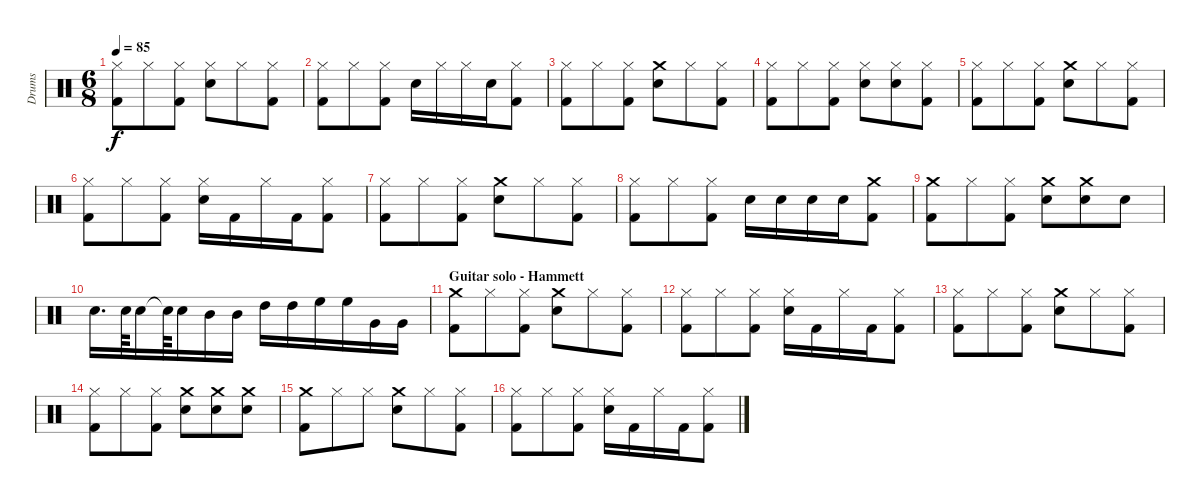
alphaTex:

\track ("Drums" "Drums") {instrument percussion}
\staff {score}
\articulation defaults
\ts (6 8)
\tempo 85
\clef neutral
\ks c
("Kick (hit) 2" "Hi-Hat (closed)").8{dy f} "Hi-Hat (closed)".8 ("Kick (hit) 2" "Hi-Hat (closed)").8 ("Snare (hit) 2" "Hi-Hat (closed)").8 "Hi-Hat (closed)".8 ("Kick (hit) 2" "Hi-Hat (closed)").8 |
("Hi-Hat (closed)" "Kick (hit) 2").8 "Hi-Hat (closed)".8 ("Kick (hit) 2" "Hi-Hat (closed)").8 "Snare (hit) 2".16 "Hi-Hat (closed)".16 "Hi-Hat (closed)".16 "Snare (hit) 2".16 ("Hi-Hat (closed)" "Kick (hit) 2").8 |
("Hi-Hat (closed)" "Kick (hit) 2").8 "Hi-Hat (closed)".8 ("Kick (hit) 2" "Hi-Hat (closed)").8 ("Crash medium (hit)" "Snare (hit) 2").8 "Hi-Hat (closed)".8 ("Kick (hit) 2" "Hi-Hat (closed)").8 |
("Hi-Hat (closed)" "Kick (hit) 2").8 "Hi-Hat (closed)".8 ("Kick (hit) 2" "Hi-Hat (closed)").8 ("Hi-Hat (closed)" "Snare (hit) 2").8 ("Hi-Hat (closed)" "Snare (hit) 2").8 ("Kick (hit) 2" "Hi-Hat (closed)").8 |
("Hi-Hat (closed)" "Kick (hit) 2").8 "Hi-Hat (closed)".8 ("Kick (hit) 2" "Hi-Hat (closed)").8 ("Crash medium (hit)" "Snare (hit) 2").8 "Hi-Hat (closed)".8 ("Kick (hit) 2" "Hi-Hat (closed)").8 |
("Hi-Hat (closed)" "Kick (hit) 2").8 "Hi-Hat (closed)".8 ("Kick (hit) 2" "Hi-Hat (closed)").8 ("Snare (hit) 2" "Hi-Hat (closed)").16 "Kick (hit) 2".16 "Hi-Hat (closed)".16 "Kick (hit) 2".16 ("Kick (hit) 2" "Hi-Hat (closed)").8 |
("Kick (hit) 2" "Hi-Hat (closed)").8 "Hi-Hat (closed)".8 ("Kick (hit) 2" "Hi-Hat (closed)").8 ("Crash medium (hit)" "Snare (hit) 2").8 "Hi-Hat (closed)".8 ("Hi-Hat (closed)" "Kick (hit) 2").8 |
("Kick (hit) 2" "Hi-Hat (closed)").8 "Hi-Hat (closed)".8 ("Kick (hit) 2" "Hi-Hat (closed)").8 "Snare (hit) 2".16 "Snare (hit) 2".16 "Snare (hit) 2".16 "Snare (hit) 2".16 ("Crash medium (hit)" "Kick (hit) 2").8 |
("Kick (hit) 2" "Crash medium (hit)").8 "Hi-Hat (closed)".8 ("Kick (hit) 2" "Hi-Hat (closed)").8 ("Crash medium (hit)" "Snare (hit) 2").8 ("Crash medium (hit)" "Snare (hit) 2").8 "Snare (hit) 2".8 |
"Snare (hit) 2".16{d} "Snare (hit) 2".64 "Snare (hit) 2".16 "Snare (hit)"{t}.64 "Snare (hit) 2".16 "Mid Tom (hit)".16 "Mid Tom (hit)".16 "High Tom (hit)".16 "High Tom (hit)".16 "High Floor Tom (hit)".16 "High Floor Tom (hit)".16 "Very Low Tom (hit)".16 "Very Low Tom (hit)".16 |
\section ("" "Guitar solo - Hammett")
("Kick (hit) 2" "Crash medium (hit)").8 "Hi-Hat (closed)".8 ("Kick (hit) 2" "Hi-Hat (closed)").8 ("Crash medium (hit)" "Snare (hit) 2").8 "Hi-Hat (closed)".8 ("Kick (hit) 2" "Hi-Hat (closed)").8 |
("Hi-Hat (closed)" "Kick (hit) 2").8 "Hi-Hat (closed)".8 ("Kick (hit) 2" "Hi-Hat (closed)").8 ("Snare (hit) 2" "Hi-Hat (closed)").16 "Kick (hit) 2".16 "Hi-Hat (closed)".16 "Kick (hit) 2".16 ("Kick (hit) 2" "Hi-Hat (closed)").8 |
("Hi-Hat (closed)" "Kick (hit) 2").8 "Hi-Hat (closed)".8 ("Hi-Hat (closed)" "Kick (hit) 2").8 ("Crash medium (hit)" "Snare (hit) 2").8 "Hi-Hat (closed)".8 ("Hi-Hat (closed)" "Kick (hit) 2").8 |
("Hi-Hat (closed)" "Kick (hit) 2").8 "Hi-Hat (closed)".8 ("Kick (hit) 2" "Hi-Hat (closed)").8 ("Crash medium (hit)" "Snare (hit) 2").8 ("Crash medium (hit)" "Snare (hit) 2").8 ("Crash medium (hit)" "Snare (hit) 2").8 |
("Crash medium (hit)" "Kick (hit) 2").8 "Hi-Hat (closed)".8 "Hi-Hat (closed)".8 ("Crash medium (hit)" "Snare (hit) 2").8 "Hi-Hat (closed)".8 ("Kick (hit) 2" "Hi-Hat (closed)").8 |
("Hi-Hat (closed)" "Kick (hit) 2").8 "Hi-Hat (closed)".8 ("Kick (hit) 2" "Hi-Hat (closed)").8 ("Snare (hit) 2" "Hi-Hat (closed)").16 "Kick (hit) 2".16 "Hi-Hat (closed)".16 "Kick (hit) 2".16 ("Kick (hit) 2" "Hi-Hat (closed)").8
